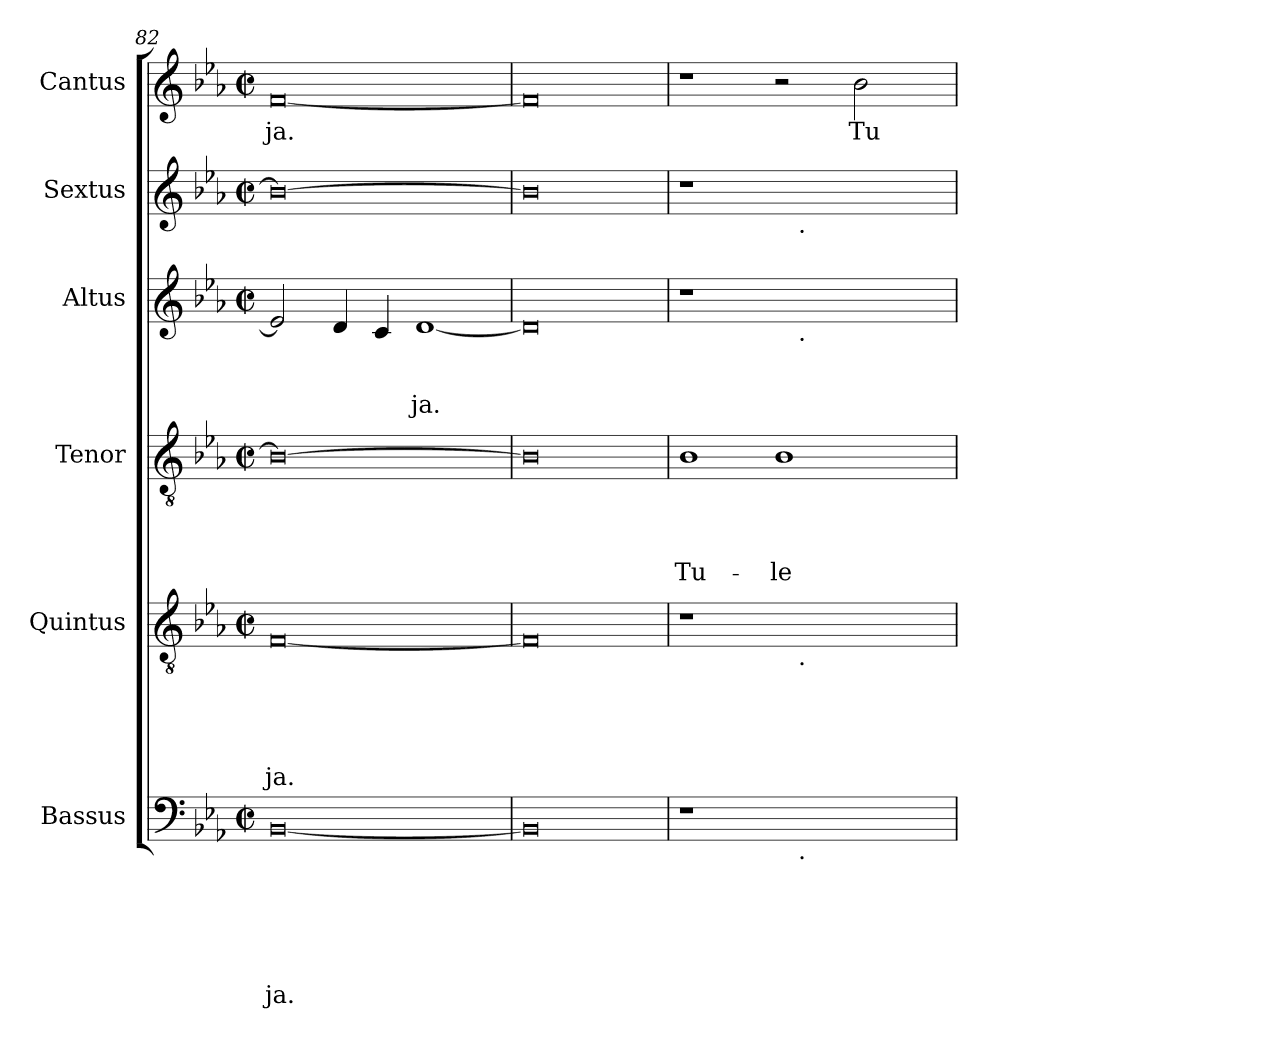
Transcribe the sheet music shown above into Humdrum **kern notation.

**kern	**text	**text	**text	**text	**text	**text	**kern	**text	**text	**text	**text	**text	**kern	**text	**text	**text	**text	**kern	**text	**text	**text	**kern	**text	**kern	**text
*part6	*part6	*part6	*part6	*part6	*part6	*part6	*part5	*part5	*part5	*part5	*part5	*part5	*part4	*part4	*part4	*part4	*part4	*part3	*part3	*part3	*part3	*part2	*part2	*part1	*part1
*staff6	*staff6	*staff6	*staff6	*staff6	*staff6	*staff6	*staff5	*staff5	*staff5	*staff5	*staff5	*staff5	*staff4	*staff4	*staff4	*staff4	*staff4	*staff3	*staff3	*staff3	*staff3	*staff2	*staff2	*staff1	*staff1
*I"Bassus	*	*	*	*	*	*	*I"Quintus	*	*	*	*	*	*I"Tenor	*	*	*	*	*I"Altus	*	*	*	*I"Sextus	*	*I"Cantus	*
*clefF4	*	*	*	*	*	*	*clefGv2	*	*	*	*	*	*clefGv2	*	*	*	*	*clefG2	*	*	*	*clefG2	*	*clefG2	*
*k[b-e-a-]	*	*	*	*	*	*	*k[b-e-a-]	*	*	*	*	*	*k[b-e-a-]	*	*	*	*	*k[b-e-a-]	*	*	*	*k[b-e-a-]	*	*k[b-e-a-]	*
*E-:	*	*	*	*	*	*	*E-:	*	*	*	*	*	*E-:	*	*	*	*	*E-:	*	*	*	*E-:	*	*E-:	*
*M2/2	*	*	*	*	*	*	*M2/2	*	*	*	*	*	*M2/2	*	*	*	*	*M2/2	*	*	*	*M2/2	*	*M2/2	*
*met(c|)	*	*	*	*	*	*	*met(c|)	*	*	*	*	*	*met(c|)	*	*	*	*	*met(c|)	*	*	*	*met(c|)	*	*met(c|)	*
=82	=82	=82	=82	=82	=82	=82	=82	=82	=82	=82	=82	=82	=82	=82	=82	=82	=82	=82	=82	=82	=82	=82	=82	=82	=82
!	!	!	!	!	!	!LO:LY:b	!	!	!	!	!	!LO:LY:b	!	!	!	!	!	!	!	!	!	!	!	!	!LO:LY:b
[<0BB-	.	.	.	.	.	ja.	[<0F	.	.	.	.	ja.	0B-_	.	.	.	.	2e-/]	.	.	.	0b-_	.	[<0f	ja.
.	.	.	.	.	.	.	.	.	.	.	.	.	.	.	.	.	.	4d/	.	.	.	.	.	.	.
.	.	.	.	.	.	.	.	.	.	.	.	.	.	.	.	.	.	4c/	.	.	.	.	.	.	.
!	!	!	!	!	!	!	!	!	!	!	!	!	!	!	!	!	!	!	!	!	!LO:LY:b	!	!	!	!
.	.	.	.	.	.	.	.	.	.	.	.	.	.	.	.	.	.	[<1d	.	.	-ja.	.	.	.	.
=83	=83	=83	=83	=83	=83	=83	=83	=83	=83	=83	=83	=83	=83	=83	=83	=83	=83	=83	=83	=83	=83	=83	=83	=83	=83
0BB-]	.	.	.	.	.	.	0F]	.	.	.	.	.	0B-]	.	.	.	.	0d]	.	.	.	0b-]	.	0f]	.
!!LO:PB:g=z
=84!	=84!	=84!	=84!	=84!	=84!	=84!	=84!	=84!	=84!	=84!	=84!	=84!	=84!	=84!	=84!	=84!	=84!	=84!	=84!	=84!	=84!	=84!	=84!	=84!	=84!
!	!	!	!	!	!	!	!	!	!	!	!	!	!	!	!	!	!LO:LY:b	!	!	!	!	!	!	!	!
1r	.	.	.	.	.	.	1r	.	.	.	.	.	1B-	.	.	.	Tu-	1r	.	.	.	1r	.	1r	.
!	!	!	!	!	!	!	!	!	!	!	!	!	!	!	!	!	!LO:LY:b	!	!	!	!	!	!	!	!
16.ryy	.	.	.	.	.	.	16.ryy	.	.	.	.	.	1B-	.	.	.	-le-	16.ryy	.	.	.	16.ryy	.	2r	.
!	!	!	!	!	!	!	!	!	!	!	!	!	!	!	!	!	!	!	!	!	!	!LO:TX:b:t=.	!	!	!
!	!	!	!	!	!	!	!	!	!	!	!	!	!	!	!	!	!	!LO:TX:b:t=.	!	!	!	!	!	!	!
!	!	!	!	!	!	!	!LO:TX:b:t=.	!	!	!	!	!	!	!	!	!	!	!	!	!	!	!	!	!	!
!LO:TX:b:t=.	!	!	!	!	!	!	!	!	!	!	!	!	!	!	!	!	!	!	!	!	!	!	!	!	!
2ryy	.	.	.	.	.	.	2ryy	.	.	.	.	.	.	.	.	.	.	2ryy	.	.	.	2ryy	.	.	.
!	!	!	!	!	!	!	!	!	!	!	!	!	!	!	!	!	!	!	!	!	!	!	!	!	!LO:LY:b
.	.	.	.	.	.	.	.	.	.	.	.	.	.	.	.	.	.	.	.	.	.	.	.	2b-\	Tu-
4ryy	.	.	.	.	.	.	4ryy	.	.	.	.	.	.	.	.	.	.	4ryy	.	.	.	4ryy	.	.	.
8ryy	.	.	.	.	.	.	8ryy	.	.	.	.	.	.	.	.	.	.	8ryy	.	.	.	8ryy	.	.	.
32ryy	.	.	.	.	.	.	32ryy	.	.	.	.	.	.	.	.	.	.	32ryy	.	.	.	32ryy	.	.	.
=	=	=	=	=	=	=	=	=	=	=	=	=	=	=	=	=	=	=	=	=	=	=	=	=	=
*-	*-	*-	*-	*-	*-	*-	*-	*-	*-	*-	*-	*-	*-	*-	*-	*-	*-	*-	*-	*-	*-	*-	*-	*-	*-
